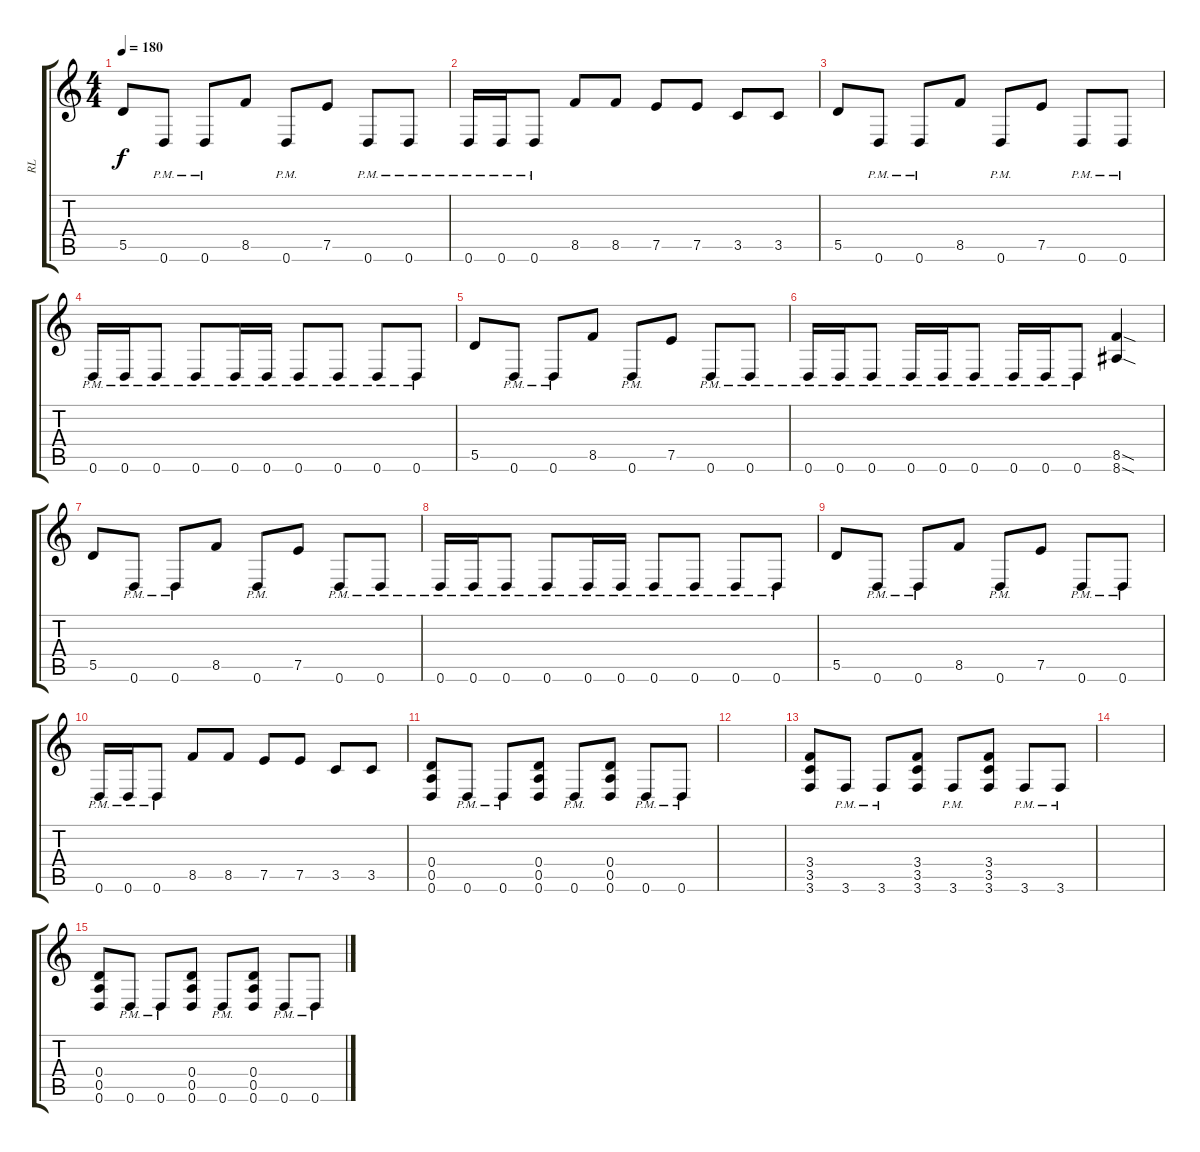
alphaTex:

\track ("RL" "RL") {instrument distortionguitar}
\staff {score tabs}
\tuning (E4 B3 G3 D3 A2 D2) {hide}
\ts (4 4)
\tempo 180
\clef g2
\ks c
5.5.8{dy f} 0.6{pm}.8 0.6{pm}.8 8.5.8 0.6{pm}.8 7.5.8 0.6{pm}.8 0.6{pm}.8 |
0.6{pm}.16 0.6{pm}.16 0.6{pm}.8 8.5.8 8.5.8 7.5.8 7.5.8 3.5.8 3.5.8 |
5.5.8 0.6{pm}.8 0.6{pm}.8 8.5.8 0.6{pm}.8 7.5.8 0.6{pm}.8 0.6{pm}.8 |
0.6{pm}.16 0.6{pm}.16 0.6{pm}.8 0.6{pm}.8 0.6{pm}.16 0.6{pm}.16 0.6{pm}.8 0.6{pm}.8 0.6{pm}.8 0.6{pm}.8 |
5.5.8 0.6{pm}.8 0.6{pm}.8 8.5.8 0.6{pm}.8 7.5.8 0.6{pm}.8 0.6{pm}.8 |
0.6{pm}.16 0.6{pm}.16 0.6{pm}.8 0.6{pm}.16 0.6{pm}.16 0.6{pm}.8 0.6{pm}.16 0.6{pm}.16 0.6{pm}.8 (8.5{sod} 8.6{sod}).4 |
5.5.8 0.6{pm}.8 0.6{pm}.8 8.5.8 0.6{pm}.8 7.5.8 0.6{pm}.8 0.6{pm}.8 |
0.6{pm}.16 0.6{pm}.16 0.6{pm}.8 0.6{pm}.8 0.6{pm}.16 0.6{pm}.16 0.6{pm}.8 0.6{pm}.8 0.6{pm}.8 0.6{pm}.8 |
5.5.8 0.6{pm}.8 0.6{pm}.8 8.5.8 0.6{pm}.8 7.5.8 0.6{pm}.8 0.6{pm}.8 |
0.6{pm}.16 0.6{pm}.16 0.6{pm}.8 8.5.8 8.5.8 7.5.8 7.5.8 3.5.8 3.5.8 |
(0.4 0.5 0.6).8 0.6{pm}.8 0.6{pm}.8 (0.4 0.5 0.6).8 0.6{pm}.8 (0.4 0.5 0.6).8 0.6{pm}.8 0.6{pm}.8 |
|
(3.4 3.5 3.6).8 3.6{pm}.8 3.6{pm}.8 (3.4 3.5 3.6).8 3.6{pm}.8 (3.4 3.5 3.6).8 3.6{pm}.8 3.6{pm}.8 |
|
(0.4 0.5 0.6).8 0.6{pm}.8 0.6{pm}.8 (0.4 0.5 0.6).8 0.6{pm}.8 (0.4 0.5 0.6).8 0.6{pm}.8 0.6{pm}.8
